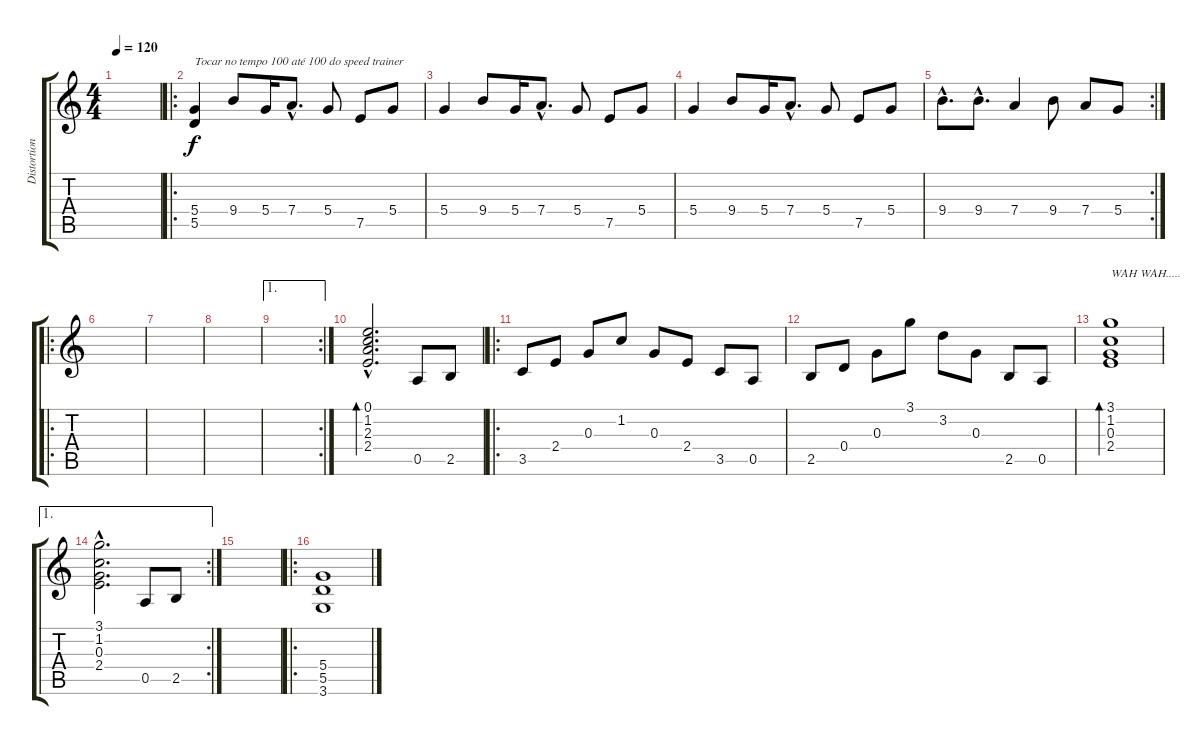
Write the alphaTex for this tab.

\track ("Distortion guitar" "Distortion") {instrument overdrivenguitar}
\staff {score tabs}
\tuning (E4 B3 G3 D3 A2 E2) {hide}
\ts (4 4)
\tempo 120
\tempo 110
\tempo 120
\clef g2
\ks c
|
\ro
(5.4 5.5).4{txt "Tocar no tempo 100 até 100 do speed trainer"} 9.4.8 5.4.16 7.4{hac}.8{d} 5.4.8 7.5.8 5.4.8 |
5.4.4 9.4.8 5.4.16 7.4{hac}.8{d} 5.4.8 7.5.8 5.4.8 |
5.4.4 9.4.8 5.4.16 7.4{hac}.8{d} 5.4.8 7.5.8 5.4.8 |
\rc 2
9.4{hac}.8{d} 9.4{hac}.8{d} 7.4.4 9.4.8 7.4.8 5.4.8 |
\ro
|
|
|
\ae 1
\rc 2
|
(0.1{hac} 1.2{hac} 2.3{hac} 2.4{hac}).2{d bd 120 volume 12 instrument acousticguitarnylon} 0.5.8 2.5.8 |
\ro
3.5.8 2.4.8 0.3.8 1.2.8 0.3.8 2.4.8 3.5.8 0.5.8 |
2.5.8 0.4.8 0.3.8 3.1.8 3.2.8 0.3.8 2.5.8 0.5.8 |
(3.1 1.2 0.3 2.4).1{bd 120 txt "WAH WAH....."} |
\ae 1
\rc 2
(3.1{hac} 1.2{hac} 0.3{hac} 2.4{hac}).2{d} 0.5.8 2.5.8 |
|
\ro
(5.4 5.5 3.6).1{volume 16 instrument overdrivenguitar}
